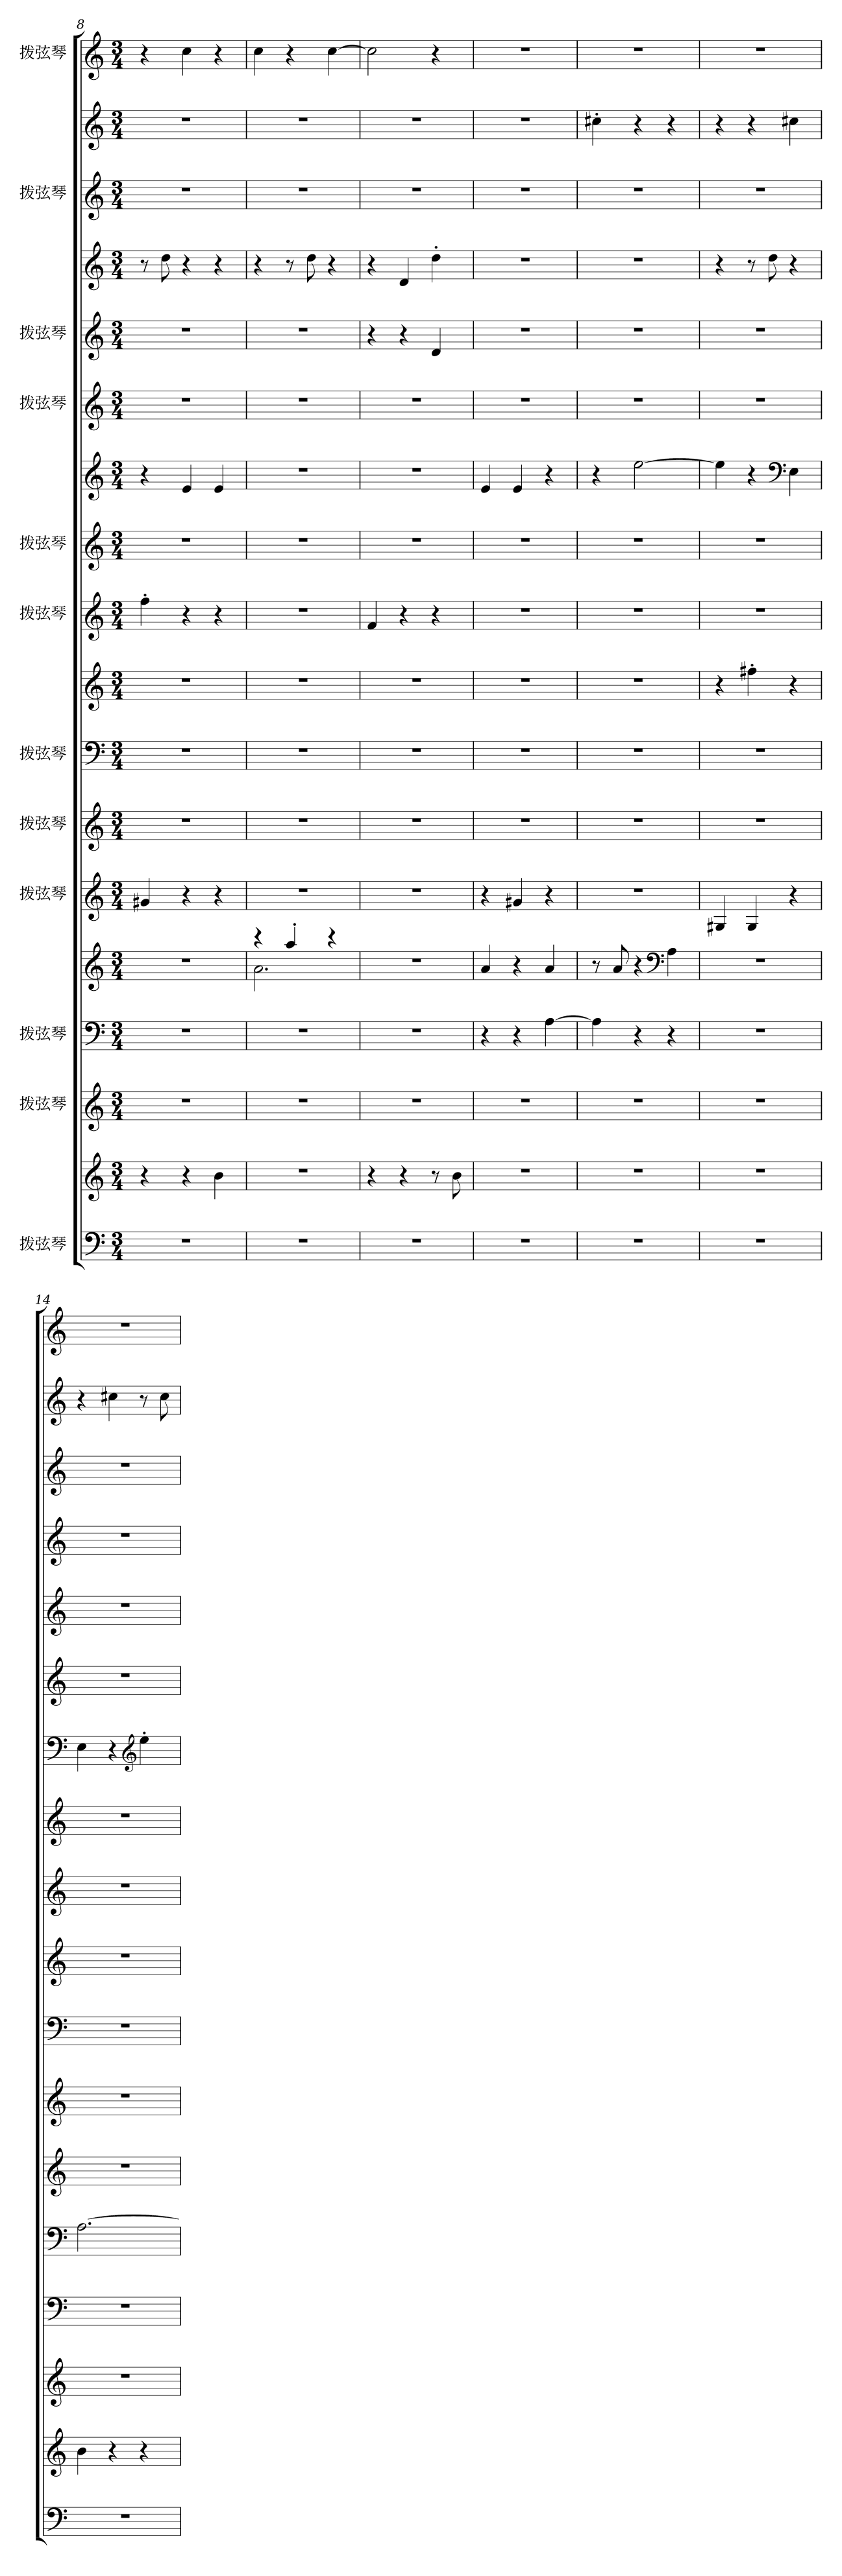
**kern	**kern	**kern	**kern	**kern	**kern	**kern	**kern	**kern	**kern	**kern	**kern	**kern	**kern	**kern	**kern	**kern	**kern
*part12	*part12	*part11	*part10	*part10	*part9	*part8	*part7	*part7	*part6	*part5	*part5	*part4	*part3	*part3	*part2	*part2	*part1
*staff18	*staff17	*staff16	*staff15	*staff14	*staff13	*staff12	*staff11	*staff10	*staff9	*staff8	*staff7	*staff6	*staff5	*staff4	*staff3	*staff2	*staff1
*I"拨弦琴	*	*I"拨弦琴	*I"拨弦琴	*	*I"拨弦琴	*I"拨弦琴	*I"拨弦琴	*	*I"拨弦琴	*I"拨弦琴	*	*I"拨弦琴	*I"拨弦琴	*	*I"拨弦琴	*	*I"拨弦琴
!!LO:PB:g=z
*clefF4	*clefG2	*clefG2	*clefF4	*clefG2	*clefG2	*clefG2	*clefF4	*clefG2	*clefG2	*clefG2	*clefG2	*clefG2	*clefG2	*clefG2	*clefG2	*clefG2	*clefG2
*k[]	*k[]	*k[]	*k[]	*k[]	*k[]	*k[]	*k[]	*k[]	*k[]	*k[]	*k[]	*k[]	*k[]	*k[]	*k[]	*k[]	*k[]
*M3/4	*M3/4	*M3/4	*M3/4	*M3/4	*M3/4	*M3/4	*M3/4	*M3/4	*M3/4	*M3/4	*M3/4	*M3/4	*M3/4	*M3/4	*M3/4	*M3/4	*M3/4
=8	=8	=8	=8	=8	=8	=8	=8	=8	=8	=8	=8	=8	=8	=8	=8	=8	=8
2.r	4r	2.r	2.r	2.r	4g#X/	2.r	2.r	2.r	4ff'\	2.r	4r	2.r	2.r	8r	2.r	2.r	4r
.	.	.	.	.	.	.	.	.	.	.	.	.	.	8dd\	.	.	.
.	4r	.	.	.	4r	.	.	.	4r	.	4e/	.	.	4r	.	.	4cc\
.	4b\	.	.	.	4r	.	.	.	4r	.	4e/	.	.	4r	.	.	4r
=9	=9	=9	=9	=9	=9	=9	=9	=9	=9	=9	=9	=9	=9	=9	=9	=9	=9
*	*	*	*	*^	*	*	*	*	*	*	*	*	*	*	*	*	*
2.r	2.r	2.r	2.r	4r	2.a\	2.r	2.r	2.r	2.r	2.r	2.r	2.r	2.r	2.r	4r	2.r	2.r	4cc\
.	.	.	.	4aa'/	.	.	.	.	.	.	.	.	.	.	8r	.	.	4r
.	.	.	.	.	.	.	.	.	.	.	.	.	.	.	8dd\	.	.	.
.	.	.	.	4r	.	.	.	.	.	.	.	.	.	.	4r	.	.	[4cc\
*	*	*	*	*v	*v	*	*	*	*	*	*	*	*	*	*	*	*	*
=10	=10	=10	=10	=10	=10	=10	=10	=10	=10	=10	=10	=10	=10	=10	=10	=10	=10
2.r	4r	2.r	2.r	2.r	2.r	2.r	2.r	2.r	4f/	2.r	2.r	2.r	4r	4r	2.r	2.r	2cc\]
.	4r	.	.	.	.	.	.	.	4r	.	.	.	4r	4d/	.	.	.
.	8r	.	.	.	.	.	.	.	4r	.	.	.	4d/	4dd'\	.	.	4r
.	8b\	.	.	.	.	.	.	.	.	.	.	.	.	.	.	.	.
=11	=11	=11	=11	=11	=11	=11	=11	=11	=11	=11	=11	=11	=11	=11	=11	=11	=11
2.r	2.r	2.r	4r	4a/	4r	2.r	2.r	2.r	2.r	2.r	4e/	2.r	2.r	2.r	2.r	2.r	2.r
.	.	.	4r	4r	4g#X/	.	.	.	.	.	4e/	.	.	.	.	.	.
.	.	.	[4A\	4a/	4r	.	.	.	.	.	4r	.	.	.	.	.	.
=12	=12	=12	=12	=12	=12	=12	=12	=12	=12	=12	=12	=12	=12	=12	=12	=12	=12
2.r	2.r	2.r	4A\]	8r	2.r	2.r	2.r	2.r	2.r	2.r	4r	2.r	2.r	2.r	2.r	4cc#X'\	2.r
.	.	.	.	8a/	.	.	.	.	.	.	.	.	.	.	.	.	.
.	.	.	4r	4r	.	.	.	.	.	.	[2ee\	.	.	.	.	4r	.
*	*	*	*	*clefF4	*	*	*	*	*	*	*	*	*	*	*	*	*
.	.	.	4r	4A\	.	.	.	.	.	.	.	.	.	.	.	4r	.
=13	=13	=13	=13	=13	=13	=13	=13	=13	=13	=13	=13	=13	=13	=13	=13	=13	=13
2.r	2.r	2.r	2.r	2.r	4G#X/	2.r	2.r	4r	2.r	2.r	4ee\]	2.r	2.r	4r	2.r	4r	2.r
.	.	.	.	.	4G#/	.	.	4ff#X'\	.	.	4r	.	.	8r	.	4r	.
.	.	.	.	.	.	.	.	.	.	.	.	.	.	8dd\	.	.	.
*	*	*	*	*	*	*	*	*	*	*	*clefF4	*	*	*	*	*	*
.	.	.	.	.	4r	.	.	4r	.	.	4E\	.	.	4r	.	4cc#X\	.
=14	=14	=14	=14	=14	=14	=14	=14	=14	=14	=14	=14	=14	=14	=14	=14	=14	=14
2.r	4b\	2.r	2.r	[2.A\	2.r	2.r	2.r	2.r	2.r	2.r	4E\	2.r	2.r	2.r	2.r	4r	2.r
.	4r	.	.	.	.	.	.	.	.	.	4r	.	.	.	.	4cc#X\	.
*	*	*	*	*	*	*	*	*	*	*	*clefG2	*	*	*	*	*	*
.	4r	.	.	.	.	.	.	.	.	.	4ee'\	.	.	.	.	8r	.
.	.	.	.	.	.	.	.	.	.	.	.	.	.	.	.	8cc#\	.
=	=	=	=	=	=	=	=	=	=	=	=	=	=	=	=	=	=
*-	*-	*-	*-	*-	*-	*-	*-	*-	*-	*-	*-	*-	*-	*-	*-	*-	*-
